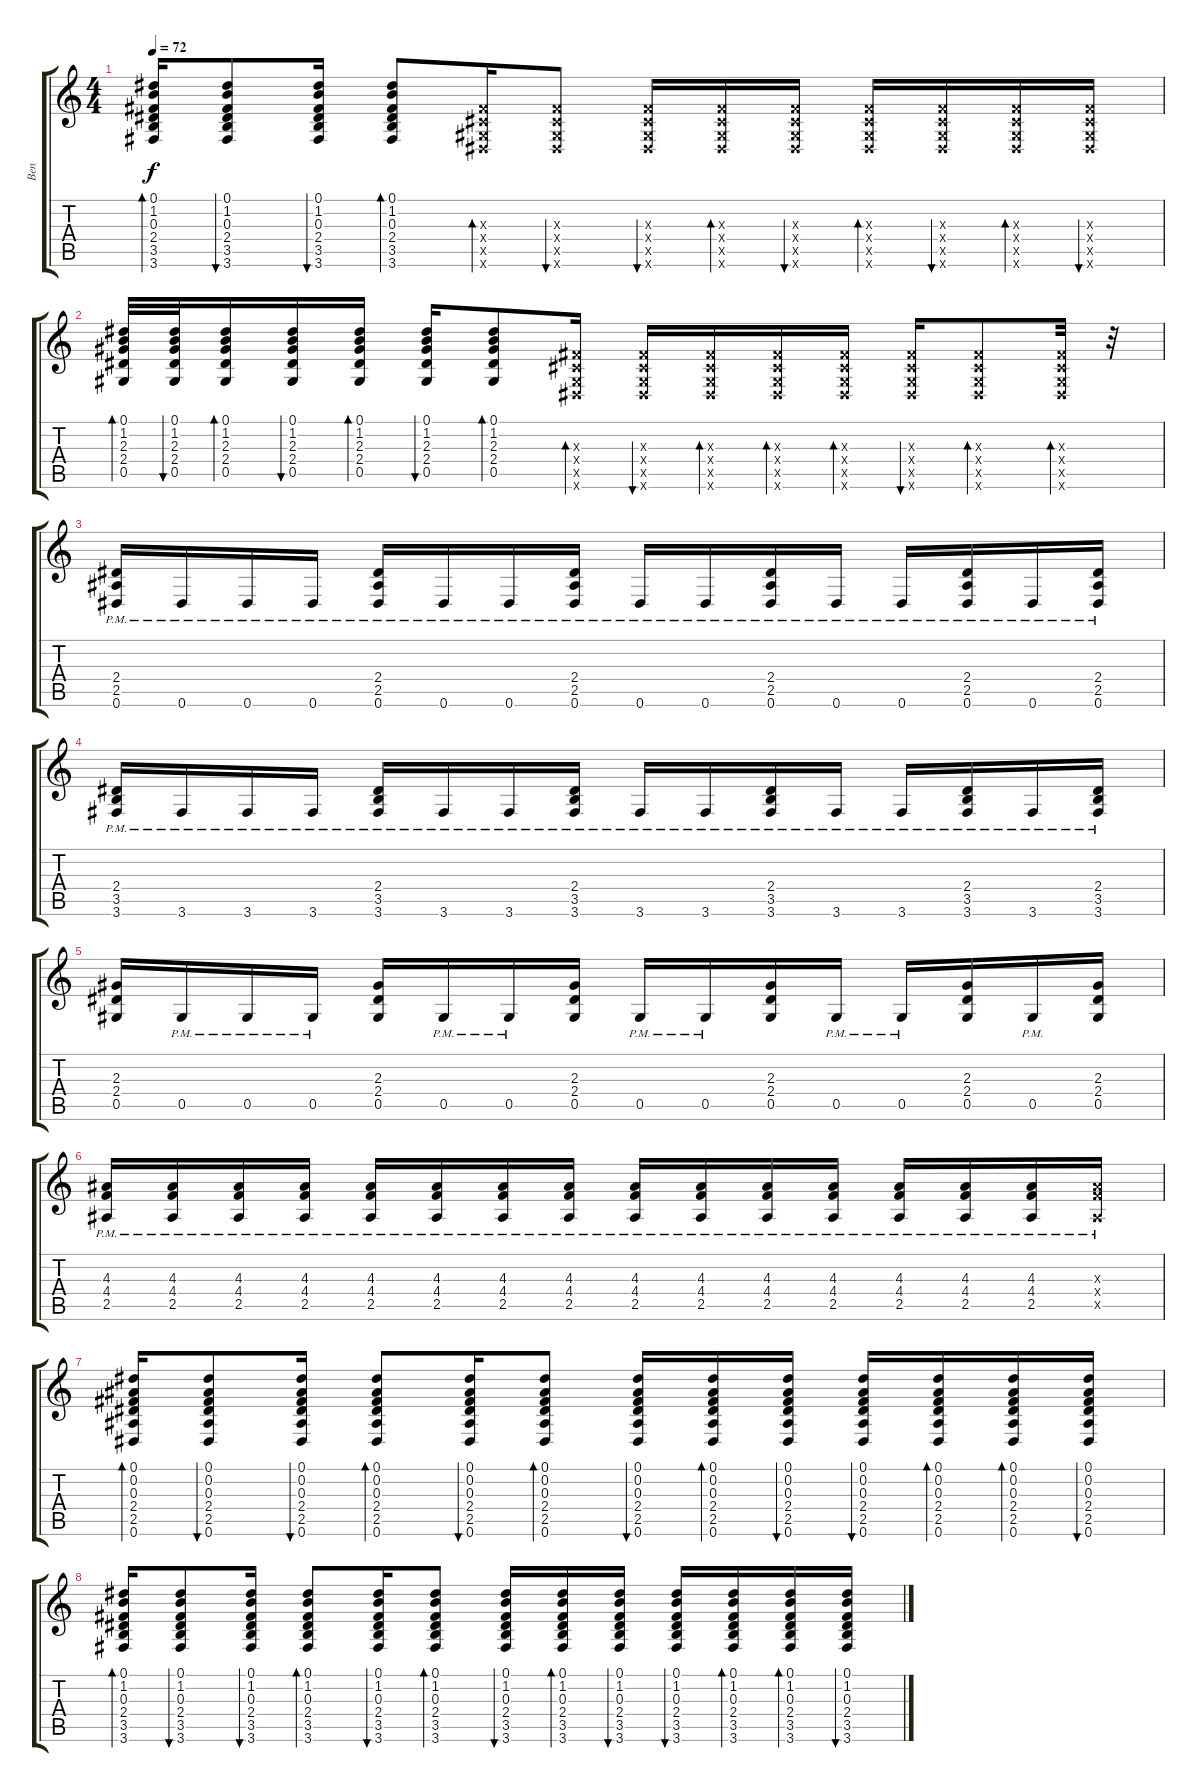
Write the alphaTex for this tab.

\track ("Ben " "Ben ") {instrument acousticguitarsteel}
\staff {score tabs}
\tuning (Eb4 Bb3 Gb3 Db3 Ab2 Eb2) {hide}
\ts (4 4)
\tempo 72
\clef g2
\ks c
(0.1 1.2 0.3 2.4 3.5 3.6).16{bd 30 dy f} (0.1 1.2 0.3 2.4 3.5 3.6).8{bu 60} (0.1 1.2 0.3 2.4 3.5 3.6).16{bu 30} (0.1 1.2 0.3 2.4 3.5 3.6).8{bd 30} (0.3{x} 0.4{x} 0.5{x} 0.6{x}).16{bd 30} (0.3{x} 0.4{x} 0.5{x} 0.6{x}).8{bu 30} (0.3{x} 0.4{x} 0.5{x} 0.6{x}).16{bu 30} (0.3{x} 0.4{x} 0.5{x} 0.6{x}).16{bd 30} (0.3{x} 0.4{x} 0.5{x} 0.6{x}).16{bu 30} (0.3{x} 0.4{x} 0.5{x} 0.6{x}).16{bd 30} (0.3{x} 0.4{x} 0.5{x} 0.6{x}).16{bu 30} (0.3{x} 0.4{x} 0.5{x} 0.6{x}).16{bd 30} (0.3{x} 0.4{x} 0.5{x} 0.6{x}).16{bu 30} |
(0.1 1.2 2.3 2.4 0.5).32{bd 30} (0.1 1.2 2.3 2.4 0.5).32{bu 60} (0.1 1.2 2.3 2.4 0.5).16{bd 30} (0.1 1.2 2.3 2.4 0.5).16{bu 30} (0.1 1.2 2.3 2.4 0.5).16{bd 30} (0.1 1.2 2.3 2.4 0.5).16{bu 30} (0.1 1.2 2.3 2.4 0.5).8{bd 30} (0.3{x} 0.4{x} 0.5{x} 0.6{x}).16{bd 30} (0.3{x} 0.4{x} 0.5{x} 0.6{x}).16{bu 30} (0.3{x} 0.4{x} 0.5{x} 0.6{x}).16{bd 30} (0.3{x} 0.4{x} 0.5{x} 0.6{x}).16{bd 30} (0.3{x} 0.4{x} 0.5{x} 0.6{x}).16{bd 30} (0.3{x} 0.4{x} 0.5{x} 0.6{x}).16{bu 30} (0.3{x} 0.4{x} 0.5{x} 0.6{x}).8{bd 30} (0.3{x} 0.4{x} 0.5{x} 0.6{x}).32{bd 30} r.32 |
(2.4{pm} 2.5{pm} 0.6{pm}).16 0.6{pm}.16 0.6{pm}.16 0.6{pm}.16 (2.4{pm} 2.5{pm} 0.6{pm}).16 0.6{pm}.16 0.6{pm}.16 (2.4 2.5 0.6{pm}).16 0.6{pm}.16 0.6{pm}.16 (2.4 2.5 0.6{pm}).16 0.6{pm}.16 0.6{pm}.16 (2.4 2.5 0.6{pm}).16 0.6{pm}.16 (2.4 2.5 0.6{pm}).16 |
(2.4{pm} 3.5{pm} 3.6{pm}).16 3.6{pm}.16 3.6{pm}.16 3.6{pm}.16 (2.4{pm} 3.5{pm} 3.6{pm}).16 3.6{pm}.16 3.6{pm}.16 (2.4 3.5 3.6{pm}).16 3.6{pm}.16 3.6{pm}.16 (2.4 3.5 3.6{pm}).16 3.6{pm}.16 3.6{pm}.16 (2.4 3.5 3.6{pm}).16 3.6{pm}.16 (2.4 3.5 3.6{pm}).16 |
(2.3 2.4 0.5).16 0.5{pm}.16 0.5{pm}.16 0.5{pm}.16 (2.3 2.4 0.5).16 0.5{pm}.16 0.5{pm}.16 (2.3 2.4 0.5).16 0.5{pm}.16 0.5{pm}.16 (2.3 2.4 0.5).16 0.5{pm}.16 0.5{pm}.16 (2.3 2.4 0.5).16 0.5{pm}.16 (2.3 2.4 0.5).16 |
(4.3{pm} 4.4{pm} 2.5{pm}).16 (4.3{pm} 4.4{pm} 2.5{pm}).16 (4.3{pm} 4.4{pm} 2.5{pm}).16 (4.3{pm} 4.4{pm} 2.5{pm}).16 (4.3{pm} 4.4{pm} 2.5{pm}).16 (4.3{pm} 4.4{pm} 2.5{pm}).16 (4.3{pm} 4.4{pm} 2.5{pm}).16 (4.3{pm} 4.4{pm} 2.5{pm}).16 (4.3{pm} 4.4{pm} 2.5{pm}).16 (4.3{pm} 4.4{pm} 2.5{pm}).16 (4.3{pm} 4.4{pm} 2.5{pm}).16 (4.3{pm} 4.4{pm} 2.5{pm}).16 (4.3{pm} 4.4{pm} 2.5{pm}).16 (4.3{pm} 4.4{pm} 2.5{pm}).16 (4.3{pm} 4.4{pm} 2.5{pm}).16 (4.3{pm x} 4.4{pm x} 2.5{pm x}).16 |
(0.1 0.2 0.3 2.4 2.5 0.6).16{bd 30} (0.1 0.2 0.3 2.4 2.5 0.6).8{bu 60} (0.1 0.2 0.3 2.4 2.5 0.6).16{bu 30} (0.1 0.2 0.3 2.4 2.5 0.6).8{bd 30} (0.1 0.2 0.3 2.4 2.5 0.6).16{bu 30} (0.1 0.2 0.3 2.4 2.5 0.6).8{bd 30} (0.1 0.2 0.3 2.4 2.5 0.6).16{bu 30} (0.1 0.2 0.3 2.4 2.5 0.6).16{bd 30} (0.1 0.2 0.3 2.4 2.5 0.6).16{bu 30} (0.1 0.2 0.3 2.4 2.5 0.6).16{bu 30} (0.1 0.2 0.3 2.4 2.5 0.6).16{bd 30} (0.1 0.2 0.3 2.4 2.5 0.6).16{bd 30} (0.1 0.2 0.3 2.4 2.5 0.6).16{bu 30} |
(0.1 1.2 0.3 2.4 3.5 3.6).16{bd 30} (0.1 1.2 0.3 2.4 3.5 3.6).8{bu 60} (0.1 1.2 0.3 2.4 3.5 3.6).16{bu 30} (0.1 1.2 0.3 2.4 3.5 3.6).8{bd 30} (0.1 1.2 0.3 2.4 3.5 3.6).16{bu 30} (0.1 1.2 0.3 2.4 3.5 3.6).8{bd 30} (0.1 1.2 0.3 2.4 3.5 3.6).16{bu 30} (0.1 1.2 0.3 2.4 3.5 3.6).16{bd 30} (0.1 1.2 0.3 2.4 3.5 3.6).16{bu 30} (0.1 1.2 0.3 2.4 3.5 3.6).16{bu 30} (0.1 1.2 0.3 2.4 3.5 3.6).16{bd 30} (0.1 1.2 0.3 2.4 3.5 3.6).16{bd 30} (0.1 1.2 0.3 2.4 3.5 3.6).16{bu 30}
